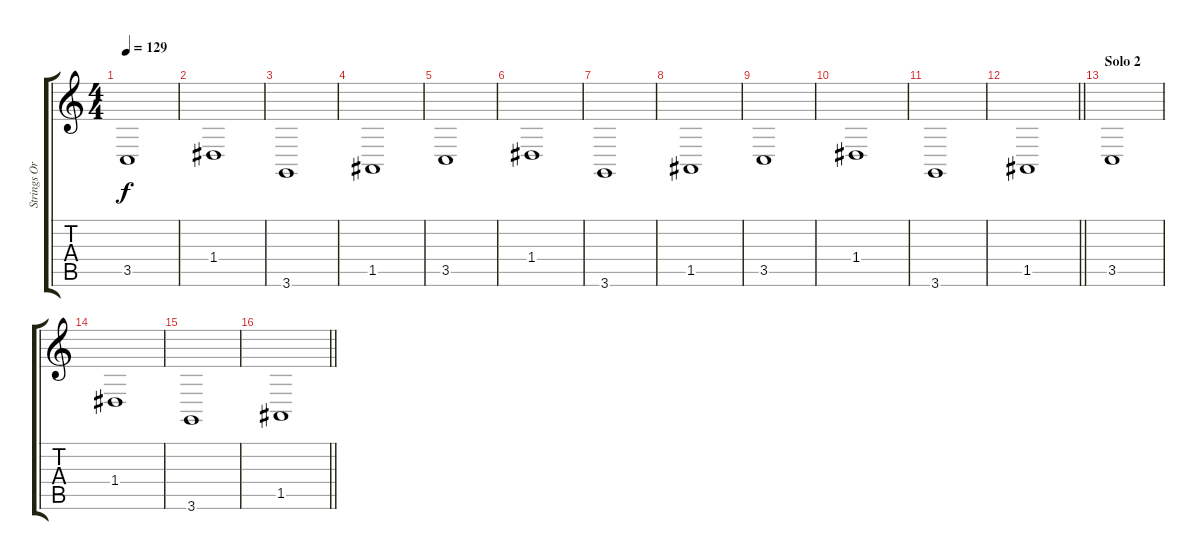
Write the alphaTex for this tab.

\track ("Strings Orchestra" "Strings Or") {instrument stringensemble1}
\staff {score tabs}
\tuning (E4 B3 G3 D3 A2 E2) {hide}
\ts (4 4)
\tempo 129
\clef g2
\ks c
3.5.1{dy f} |
1.4.1 |
3.6.1 |
1.5.1 |
3.5.1 |
1.4.1 |
3.6.1 |
1.5.1 |
3.5.1 |
1.4.1 |
3.6.1 |
\barLineRight lightlight
1.5.1 |
\section ("" "Solo 2")
3.5.1 |
1.4.1 |
3.6.1 |
\barLineRight lightlight
1.5.1
